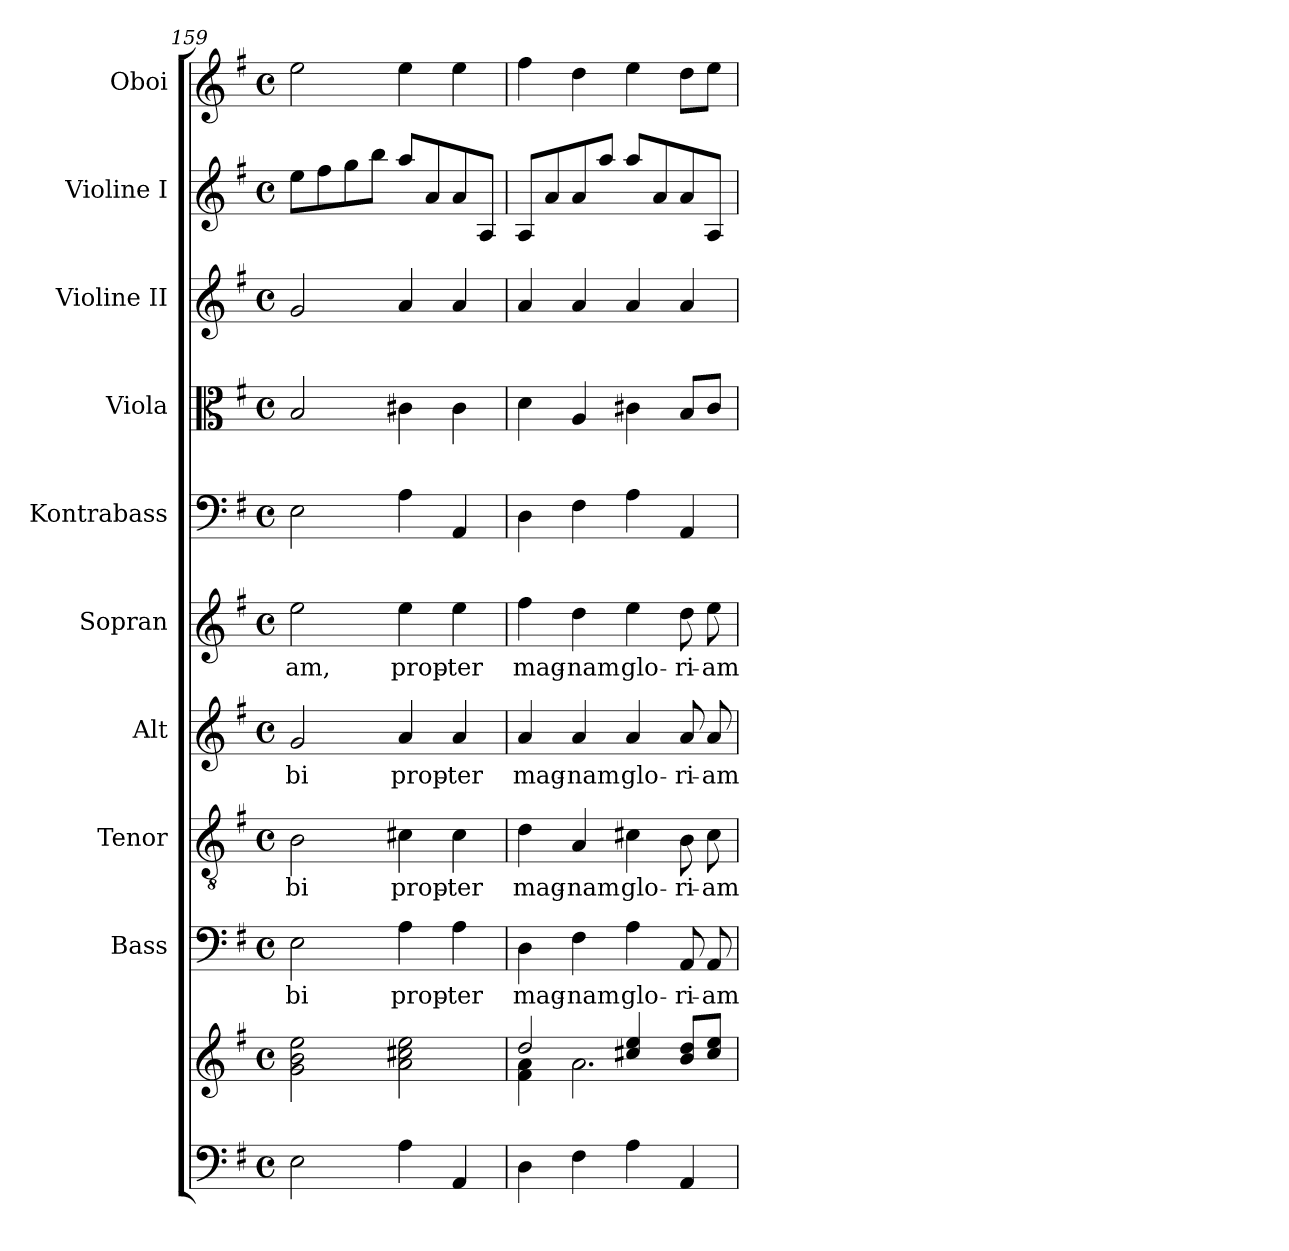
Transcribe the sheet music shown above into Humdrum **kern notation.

**kern	**kern	**kern	**text	**kern	**text	**kern	**text	**kern	**text	**kern	**kern	**kern	**kern	**kern
*part10	*part10	*part9	*part9	*part8	*part8	*part7	*part7	*part6	*part6	*part5	*part4	*part3	*part2	*part1
*staff11	*staff10	*staff9	*staff9	*staff8	*staff8	*staff7	*staff7	*staff6	*staff6	*staff5	*staff4	*staff3	*staff2	*staff1
*	*	*I"Bass	*	*I"Tenor	*	*I"Alt	*	*I"Sopran	*	*I"Kontrabass	*I"Viola	*I"Violine II	*I"Violine I	*I"Oboi
*	*	*I'B.	*	*I'T.	*	*I'A.	*	*I'S.	*	*I'Kb.	*I'Vla.	*I'Vl. II	*I'Vl. I	*I'Ob.
*clefF4	*clefG2	*clefF4	*	*clefGv2	*	*clefG2	*	*clefG2	*	*clefF4	*clefC3	*clefG2	*clefG2	*clefG2
*	*	*	*	*	*	*	*	*	*	*ITrd7c12	*	*	*	*
*k[f#]	*k[f#]	*k[f#]	*	*k[f#]	*	*k[f#]	*	*k[f#]	*	*k[f#]	*k[f#]	*k[f#]	*k[f#]	*k[f#]
*G:	*G:	*G:	*	*G:	*	*G:	*	*G:	*	*G:	*G:	*G:	*G:	*G:
*M4/4	*M4/4	*M4/4	*	*M4/4	*	*M4/4	*	*M4/4	*	*M4/4	*M4/4	*M4/4	*M4/4	*M4/4
*met(c)	*met(c)	*met(c)	*	*met(c)	*	*met(c)	*	*met(c)	*	*met(c)	*met(c)	*met(c)	*met(c)	*met(c)
=159	=159	=159	=159	=159	=159	=159	=159	=159	=159	=159	=159	=159	=159	=159
!	!	!	!LO:LY:b	!	!LO:LY:b	!	!LO:LY:b	!	!LO:LY:b	!	!	!	!	!
2E\	2g\ 2b\ 2ee\	2E\	-bi	2B\	-bi	2g/	-bi	2ee\	-am,	2EE\	2B/	2g/	8ee\L	2ee\
.	.	.	.	.	.	.	.	.	.	.	.	.	8ff#\	.
.	.	.	.	.	.	.	.	.	.	.	.	.	8gg\	.
.	.	.	.	.	.	.	.	.	.	.	.	.	8bb\J	.
!	!	!	!LO:LY:b	!	!LO:LY:b	!	!LO:LY:b	!	!LO:LY:b	!	!	!	!	!
4A\	2a\ 2cc#X\ 2ee\	4A\	prop-	4c#X\	prop-	4a/	prop-	4ee\	prop-	4AA\	4c#X\	4a/	8aa/L	4ee\
.	.	.	.	.	.	.	.	.	.	.	.	.	8a/	.
!	!	!	!LO:LY:b	!	!LO:LY:b	!	!LO:LY:b	!	!LO:LY:b	!	!	!	!	!
4AA/	.	4A\	-ter	4c#\	-ter	4a/	-ter	4ee\	-ter	4AAA/	4c#\	4a/	8a/	4ee\
.	.	.	.	.	.	.	.	.	.	.	.	.	8A/J	.
!!LO:PB:g=z
=160	=160	=160	=160	=160	=160	=160	=160	=160	=160	=160	=160	=160	=160	=160
*	*^	*	*	*	*	*	*	*	*	*	*	*	*	*
!	!	!	!	!LO:LY:b	!	!LO:LY:b	!	!LO:LY:b	!	!LO:LY:b	!	!	!	!	!
4D\	2dd/	4f#\ 4a\	4D\	mag-	4d\	mag-	4a/	mag-	4ff#\	mag-	4DD\	4d\	4a/	8A/L	4ff#\
.	.	.	.	.	.	.	.	.	.	.	.	.	.	8a/	.
!	!	!	!	!LO:LY:b	!	!LO:LY:b	!	!LO:LY:b	!	!LO:LY:b	!	!	!	!	!
4F#\	.	2.a\	4F#\	-nam	4A/	-nam	4a/	-nam	4dd\	-nam	4FF#\	4A/	4a/	8a/	4dd\
.	.	.	.	.	.	.	.	.	.	.	.	.	.	8aa/J	.
!	!	!	!	!LO:LY:b	!	!LO:LY:b	!	!LO:LY:b	!	!LO:LY:b	!	!	!	!	!
4A\	4cc#X/ 4ee/	.	4A\	glo-	4c#X\	glo-	4a/	glo-	4ee\	glo-	4AA\	4c#X\	4a/	8aa/L	4ee\
.	.	.	.	.	.	.	.	.	.	.	.	.	.	8a/	.
!	!	!	!	!LO:LY:b	!	!LO:LY:b	!	!LO:LY:b	!	!LO:LY:b	!	!	!	!	!
4AA/	8b/ 8dd/L	.	8AA/	-ri-	8B\	-ri-	8a/	-ri-	8dd\	-ri-	4AAA/	8B/L	4a/	8a/	8dd\L
!	!	!	!	!LO:LY:b	!	!LO:LY:b	!	!LO:LY:b	!	!LO:LY:b	!	!	!	!	!
.	8cc#/ 8ee/J	.	8AA/	-am	8c#\	-am	8a/	-am	8ee\	-am	.	8c#/J	.	8A/J	8ee\J
*	*v	*v	*	*	*	*	*	*	*	*	*	*	*	*	*
=	=	=	=	=	=	=	=	=	=	=	=	=	=	=
*-	*-	*-	*-	*-	*-	*-	*-	*-	*-	*-	*-	*-	*-	*-
